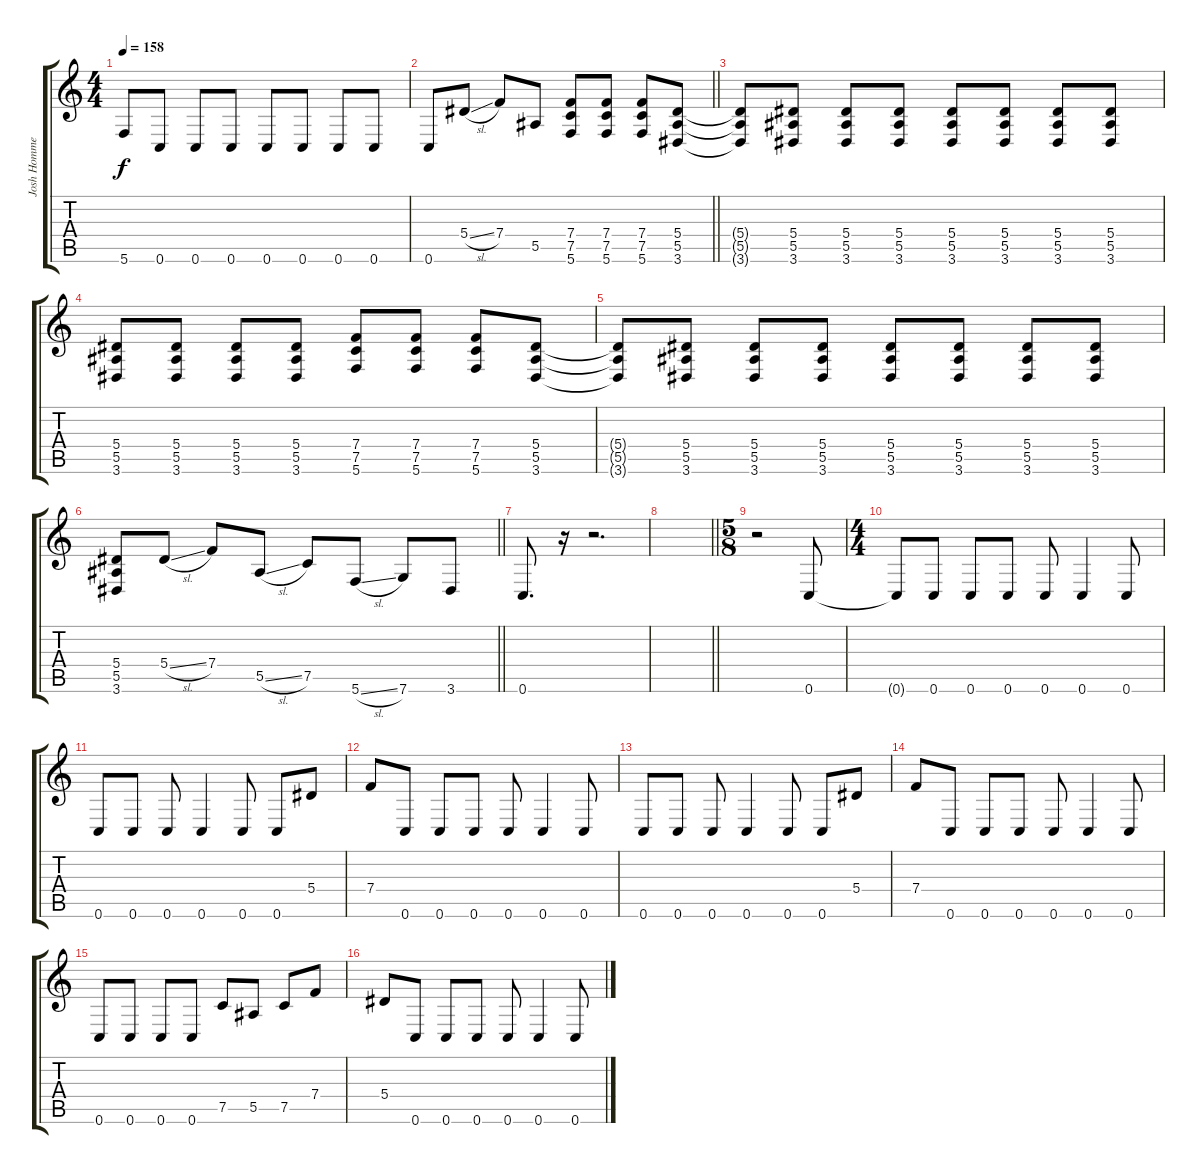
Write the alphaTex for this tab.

\track ("Josh Homme" "Josh Homme") {instrument distortionguitar}
\staff {score tabs}
\tuning (C4 G3 Eb3 Bb2 F2 C2) {hide}
\ts (4 4)
\tempo 158
\clef g2
\ks c
5.6.8{dy f} 0.6.8 0.6.8 0.6.8 0.6.8 0.6.8 0.6.8 0.6.8 |
\barLineRight lightlight
0.6.8 5.4{sl}.8 7.4.8 5.5.8 (7.4 7.5 5.6).8 (7.4 7.5 5.6).8 (7.4 7.5 5.6).8 (5.4 5.5 3.6).8 |
(5.4{t} 5.5{t} 3.6{t}).8 (5.4 5.5 3.6).8 (5.4 5.5 3.6).8 (5.4 5.5 3.6).8 (5.4 5.5 3.6).8 (5.4 5.5 3.6).8 (5.4 5.5 3.6).8 (5.4 5.5 3.6).8 |
(5.4 5.5 3.6).8 (5.4 5.5 3.6).8 (5.4 5.5 3.6).8 (5.4 5.5 3.6).8 (7.4 7.5 5.6).8 (7.4 7.5 5.6).8 (7.4 7.5 5.6).8 (5.4 5.5 3.6).8 |
(5.4{t} 5.5{t} 3.6{t}).8 (5.4 5.5 3.6).8 (5.4 5.5 3.6).8 (5.4 5.5 3.6).8 (5.4 5.5 3.6).8 (5.4 5.5 3.6).8 (5.4 5.5 3.6).8 (5.4 5.5 3.6).8 |
\barLineRight lightlight
(5.4 5.5 3.6).8 5.4{sl}.8 7.4.8 5.5{sl}.8 7.5.8 5.6{sl}.8 7.6.8 3.6.8 |
0.6.8{d} r.16 r.2{d} |
\barLineRight lightlight
|
\ts (5 8)
\section ("" "")
r.2 0.6.8 |
\ts (4 4)
0.6{t}.8 0.6.8 0.6.8 0.6.8 0.6.8 0.6.4 0.6.8 |
0.6.8 0.6.8 0.6.8 0.6.4 0.6.8 0.6.8 5.4.8 |
7.4.8 0.6.8 0.6.8 0.6.8 0.6.8 0.6.4 0.6.8 |
0.6.8 0.6.8 0.6.8 0.6.4 0.6.8 0.6.8 5.4.8 |
7.4.8 0.6.8 0.6.8 0.6.8 0.6.8 0.6.4 0.6.8 |
0.6.8 0.6.8 0.6.8 0.6.8 7.5.8 5.5.8 7.5.8 7.4.8 |
5.4.8 0.6.8 0.6.8 0.6.8 0.6.8 0.6.4 0.6.8
